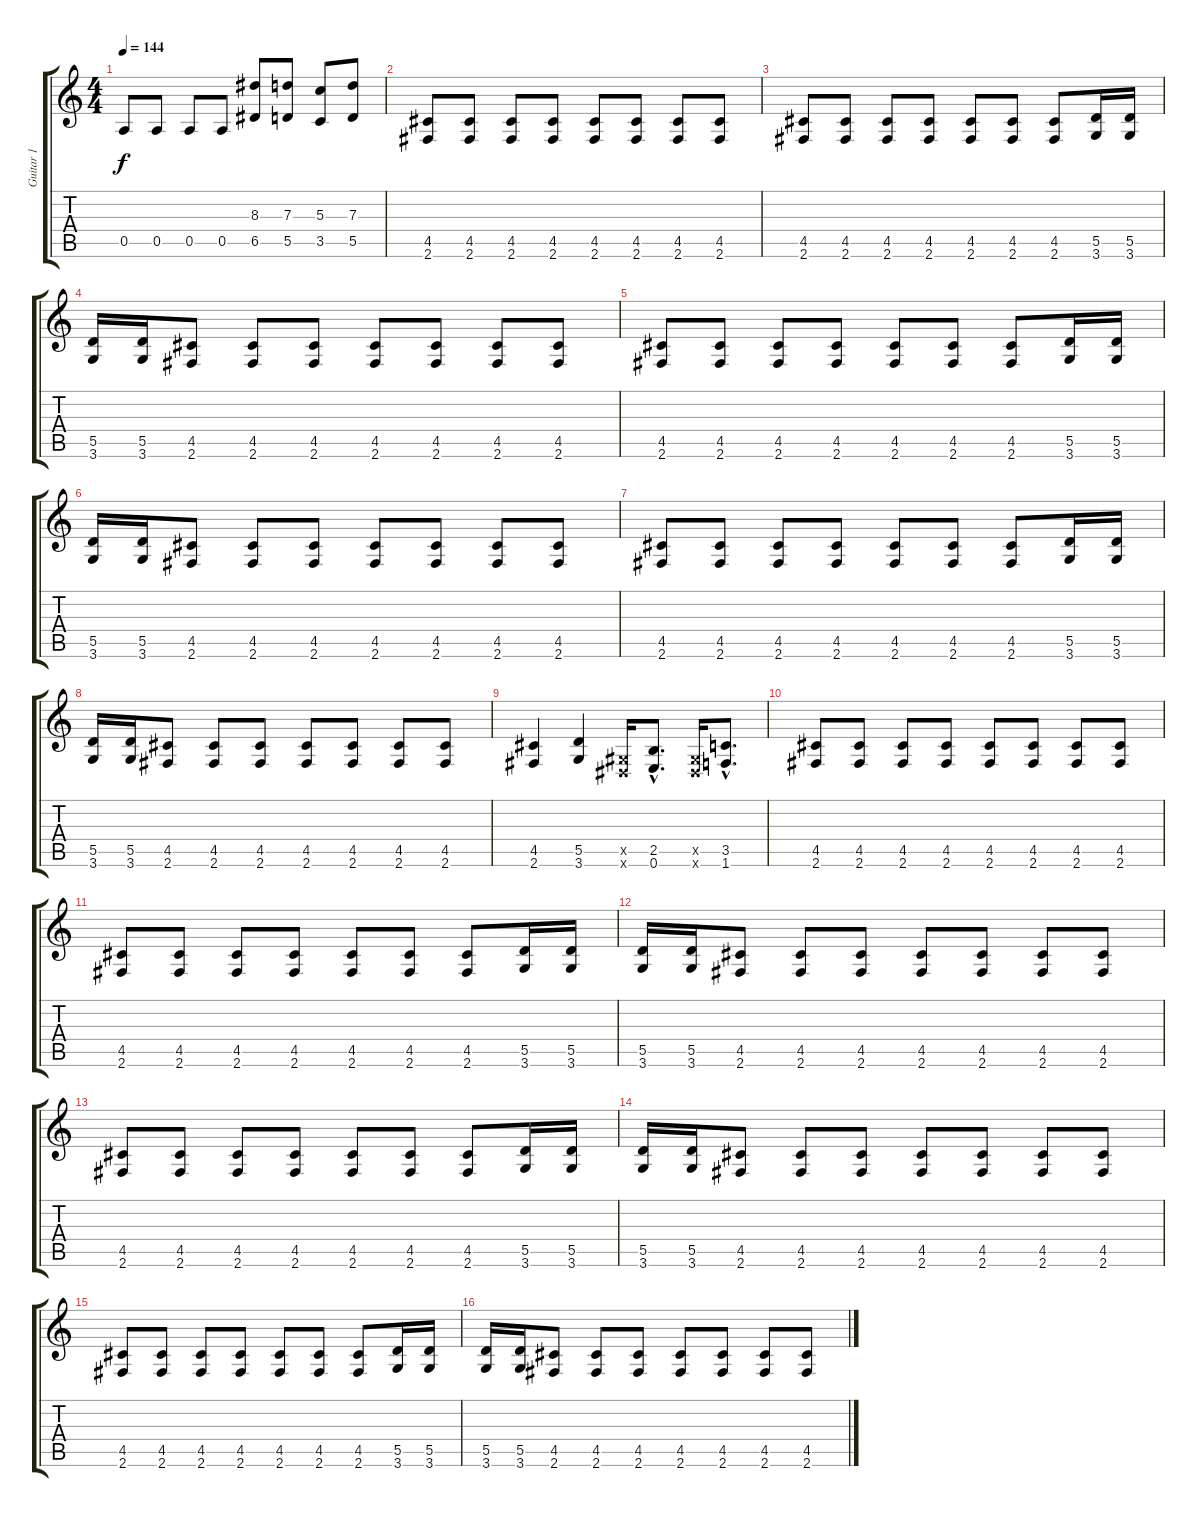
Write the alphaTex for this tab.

\track ("Guitar 1" "Guitar 1") {instrument distortionguitar}
\staff {score tabs}
\tuning (E4 B3 G3 D3 A2 E2) {hide}
\ts (4 4)
\tempo 144
\clef g2
\ks c
0.5.8{dy f} 0.5.8 0.5.8 0.5.8 (8.3 6.5).8 (7.3 5.5).8 (5.3 3.5).8 (7.3 5.5).8 |
(4.5 2.6).8 (4.5 2.6).8 (4.5 2.6).8 (4.5 2.6).8 (4.5 2.6).8 (4.5 2.6).8 (4.5 2.6).8 (4.5 2.6).8 |
(4.5 2.6).8 (4.5 2.6).8 (4.5 2.6).8 (4.5 2.6).8 (4.5 2.6).8 (4.5 2.6).8 (4.5 2.6).8 (5.5 3.6).16 (5.5 3.6).16 |
(5.5 3.6).16 (5.5 3.6).16 (4.5 2.6).8 (4.5 2.6).8 (4.5 2.6).8 (4.5 2.6).8 (4.5 2.6).8 (4.5 2.6).8 (4.5 2.6).8 |
(4.5 2.6).8 (4.5 2.6).8 (4.5 2.6).8 (4.5 2.6).8 (4.5 2.6).8 (4.5 2.6).8 (4.5 2.6).8 (5.5 3.6).16 (5.5 3.6).16 |
(5.5 3.6).16 (5.5 3.6).16 (4.5 2.6).8 (4.5 2.6).8 (4.5 2.6).8 (4.5 2.6).8 (4.5 2.6).8 (4.5 2.6).8 (4.5 2.6).8 |
(4.5 2.6).8 (4.5 2.6).8 (4.5 2.6).8 (4.5 2.6).8 (4.5 2.6).8 (4.5 2.6).8 (4.5 2.6).8 (5.5 3.6).16 (5.5 3.6).16 |
(5.5 3.6).16 (5.5 3.6).16 (4.5 2.6).8 (4.5 2.6).8 (4.5 2.6).8 (4.5 2.6).8 (4.5 2.6).8 (4.5 2.6).8 (4.5 2.6).8 |
(4.5 2.6).4 (5.5 3.6).4 (-1.5{x} -1.6{x}).16 (2.5{hac} 0.6{hac}).8{d} (-1.5{x} -1.6{x}).16 (3.5{hac} 1.6{hac}).8{d} |
(4.5 2.6).8 (4.5 2.6).8 (4.5 2.6).8 (4.5 2.6).8 (4.5 2.6).8 (4.5 2.6).8 (4.5 2.6).8 (4.5 2.6).8 |
(4.5 2.6).8 (4.5 2.6).8 (4.5 2.6).8 (4.5 2.6).8 (4.5 2.6).8 (4.5 2.6).8 (4.5 2.6).8 (5.5 3.6).16 (5.5 3.6).16 |
(5.5 3.6).16 (5.5 3.6).16 (4.5 2.6).8 (4.5 2.6).8 (4.5 2.6).8 (4.5 2.6).8 (4.5 2.6).8 (4.5 2.6).8 (4.5 2.6).8 |
(4.5 2.6).8 (4.5 2.6).8 (4.5 2.6).8 (4.5 2.6).8 (4.5 2.6).8 (4.5 2.6).8 (4.5 2.6).8 (5.5 3.6).16 (5.5 3.6).16 |
(5.5 3.6).16 (5.5 3.6).16 (4.5 2.6).8 (4.5 2.6).8 (4.5 2.6).8 (4.5 2.6).8 (4.5 2.6).8 (4.5 2.6).8 (4.5 2.6).8 |
(4.5 2.6).8 (4.5 2.6).8 (4.5 2.6).8 (4.5 2.6).8 (4.5 2.6).8 (4.5 2.6).8 (4.5 2.6).8 (5.5 3.6).16 (5.5 3.6).16 |
(5.5 3.6).16 (5.5 3.6).16 (4.5 2.6).8 (4.5 2.6).8 (4.5 2.6).8 (4.5 2.6).8 (4.5 2.6).8 (4.5 2.6).8 (4.5 2.6).8
